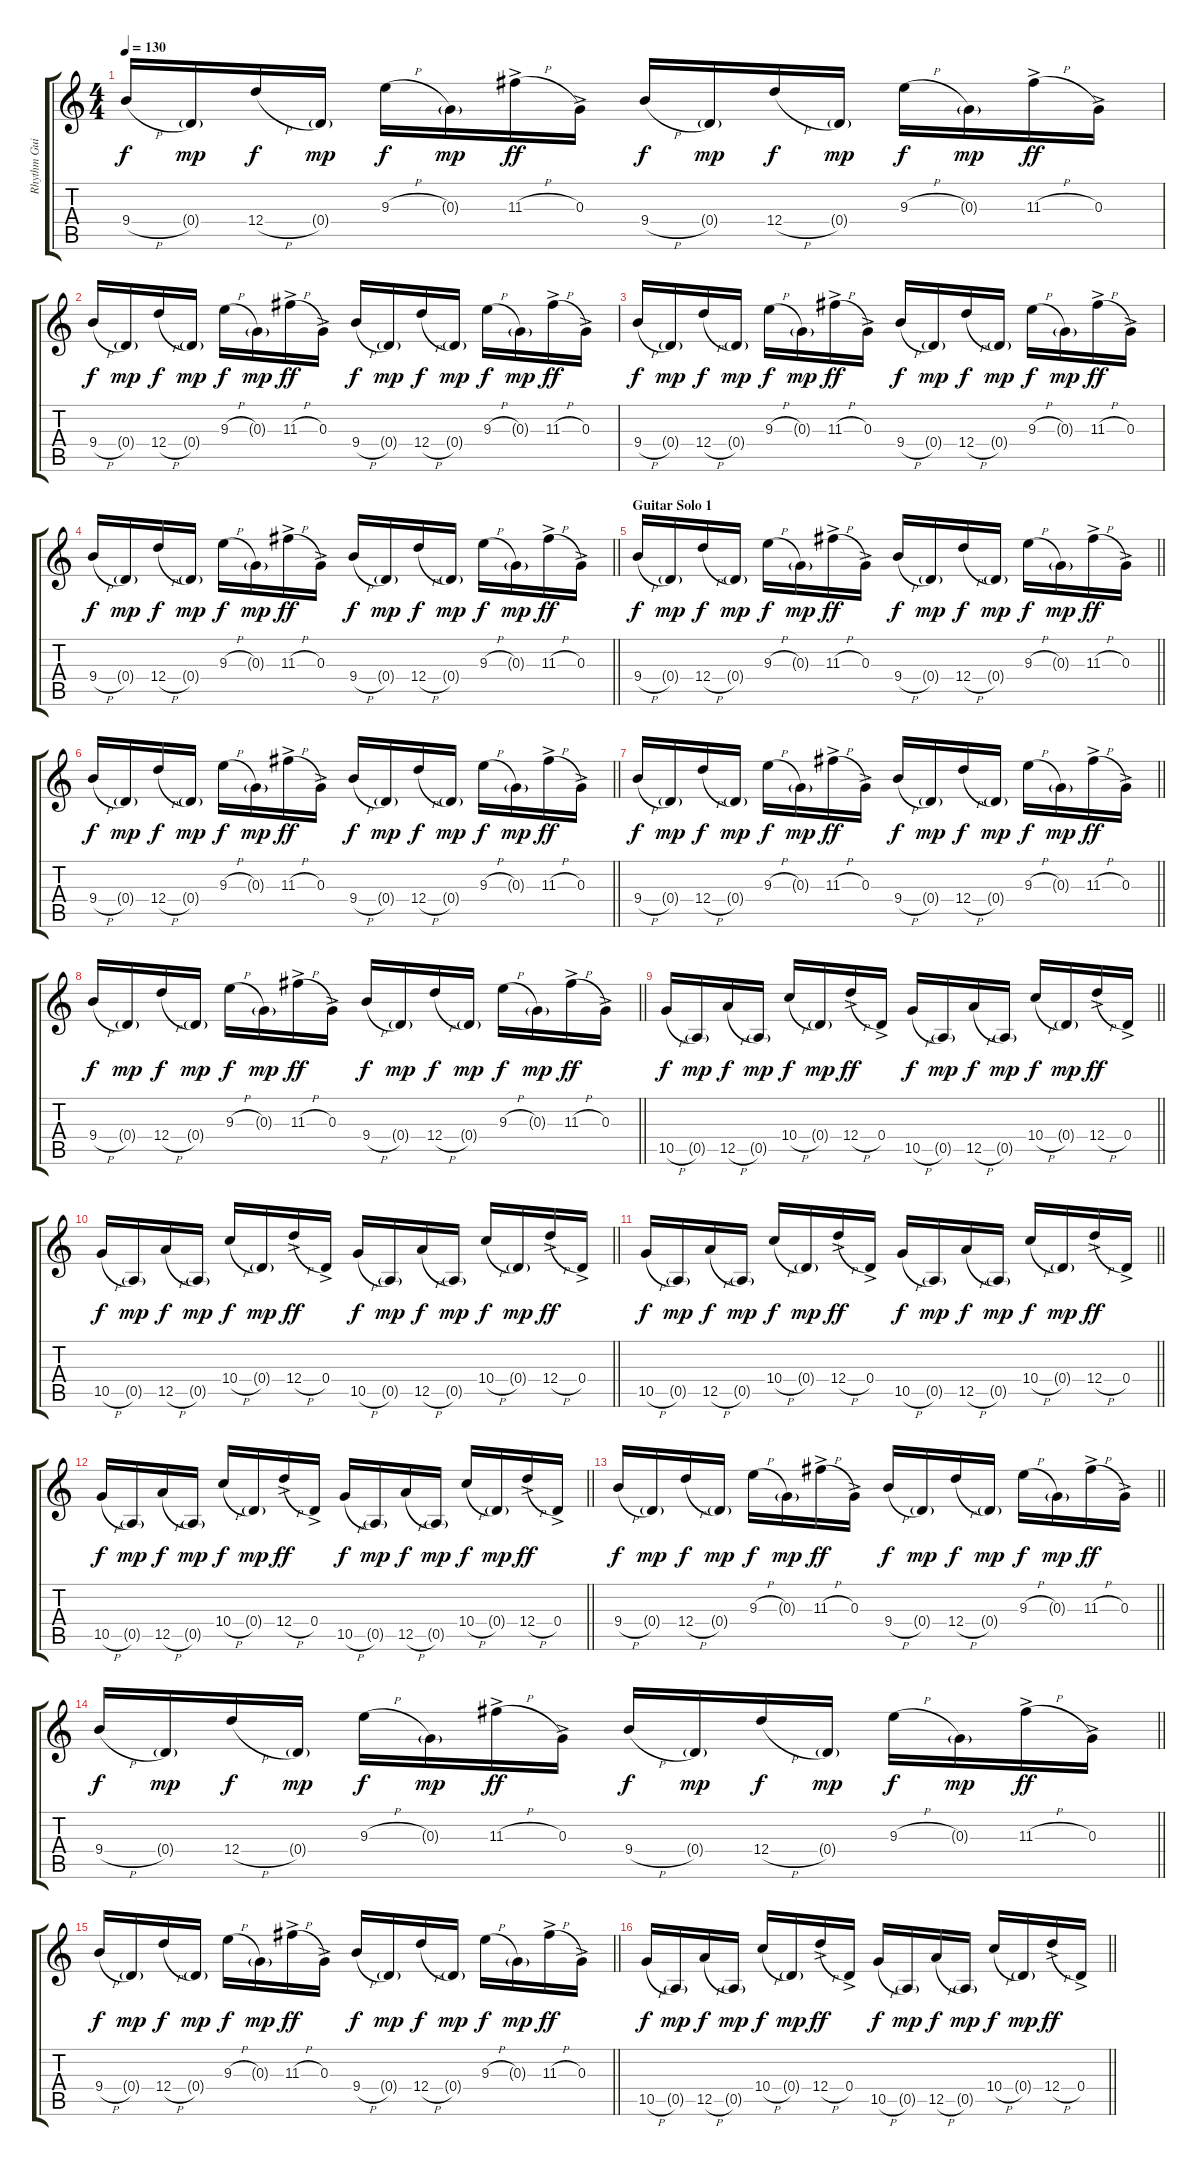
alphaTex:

\track ("Rhythm Guitar 2" "Rhythm Gui") {instrument overdrivenguitar}
\staff {score tabs}
\tuning (E4 B3 G3 D3 A2 E2) {hide}
\ts (4 4)
\tempo 130
\clef g2
\ks c
9.4{h}.16{dy f} 0.4{g}.16{dy mp} 12.4{h}.16{dy f} 0.4{g}.16{dy mp} 9.3{h}.16{dy f} 0.3{g}.16{dy mp} 11.3{h ac}.16{dy ff} 0.3{ac}.16 9.4{h}.16{dy f} 0.4{g}.16{dy mp} 12.4{h}.16{dy f} 0.4{g}.16{dy mp} 9.3{h}.16{dy f} 0.3{g}.16{dy mp} 11.3{h ac}.16{dy ff} 0.3{ac}.16 |
9.4{h}.16{dy f} 0.4{g}.16{dy mp} 12.4{h}.16{dy f} 0.4{g}.16{dy mp} 9.3{h}.16{dy f} 0.3{g}.16{dy mp} 11.3{h ac}.16{dy ff} 0.3{ac}.16 9.4{h}.16{dy f} 0.4{g}.16{dy mp} 12.4{h}.16{dy f} 0.4{g}.16{dy mp} 9.3{h}.16{dy f} 0.3{g}.16{dy mp} 11.3{h ac}.16{dy ff} 0.3{ac}.16 |
9.4{h}.16{dy f} 0.4{g}.16{dy mp} 12.4{h}.16{dy f} 0.4{g}.16{dy mp} 9.3{h}.16{dy f} 0.3{g}.16{dy mp} 11.3{h ac}.16{dy ff} 0.3{ac}.16 9.4{h}.16{dy f} 0.4{g}.16{dy mp} 12.4{h}.16{dy f} 0.4{g}.16{dy mp} 9.3{h}.16{dy f} 0.3{g}.16{dy mp} 11.3{h ac}.16{dy ff} 0.3{ac}.16 |
\barLineRight lightlight
9.4{h}.16{dy f} 0.4{g}.16{dy mp} 12.4{h}.16{dy f} 0.4{g}.16{dy mp} 9.3{h}.16{dy f} 0.3{g}.16{dy mp} 11.3{h ac}.16{dy ff} 0.3{ac}.16 9.4{h}.16{dy f} 0.4{g}.16{dy mp} 12.4{h}.16{dy f} 0.4{g}.16{dy mp} 9.3{h}.16{dy f} 0.3{g}.16{dy mp} 11.3{h ac}.16{dy ff} 0.3{ac}.16 |
\section ("" "Guitar Solo 1")
\barLineRight lightlight
9.4{h}.16{dy f volume 7} 0.4{g}.16{dy mp} 12.4{h}.16{dy f} 0.4{g}.16{dy mp} 9.3{h}.16{dy f} 0.3{g}.16{dy mp} 11.3{h ac}.16{dy ff} 0.3{ac}.16 9.4{h}.16{dy f} 0.4{g}.16{dy mp} 12.4{h}.16{dy f} 0.4{g}.16{dy mp} 9.3{h}.16{dy f} 0.3{g}.16{dy mp} 11.3{h ac}.16{dy ff} 0.3{ac}.16 |
\barLineRight lightlight
9.4{h}.16{dy f} 0.4{g}.16{dy mp} 12.4{h}.16{dy f} 0.4{g}.16{dy mp} 9.3{h}.16{dy f} 0.3{g}.16{dy mp} 11.3{h ac}.16{dy ff} 0.3{ac}.16 9.4{h}.16{dy f} 0.4{g}.16{dy mp} 12.4{h}.16{dy f} 0.4{g}.16{dy mp} 9.3{h}.16{dy f} 0.3{g}.16{dy mp} 11.3{h ac}.16{dy ff} 0.3{ac}.16 |
\barLineRight lightlight
9.4{h}.16{dy f} 0.4{g}.16{dy mp} 12.4{h}.16{dy f} 0.4{g}.16{dy mp} 9.3{h}.16{dy f} 0.3{g}.16{dy mp} 11.3{h ac}.16{dy ff} 0.3{ac}.16 9.4{h}.16{dy f} 0.4{g}.16{dy mp} 12.4{h}.16{dy f} 0.4{g}.16{dy mp} 9.3{h}.16{dy f} 0.3{g}.16{dy mp} 11.3{h ac}.16{dy ff} 0.3{ac}.16 |
\barLineRight lightlight
9.4{h}.16{dy f} 0.4{g}.16{dy mp} 12.4{h}.16{dy f} 0.4{g}.16{dy mp} 9.3{h}.16{dy f} 0.3{g}.16{dy mp} 11.3{h ac}.16{dy ff} 0.3{ac}.16 9.4{h}.16{dy f} 0.4{g}.16{dy mp} 12.4{h}.16{dy f} 0.4{g}.16{dy mp} 9.3{h}.16{dy f} 0.3{g}.16{dy mp} 11.3{h ac}.16{dy ff} 0.3{ac}.16 |
\barLineRight lightlight
10.5{h}.16{dy f} 0.5{g}.16{dy mp} 12.5{h}.16{dy f} 0.5{g}.16{dy mp} 10.4{h}.16{dy f} 0.4{g}.16{dy mp} 12.4{h ac}.16{dy ff} 0.4{ac}.16 10.5{h}.16{dy f} 0.5{g}.16{dy mp} 12.5{h}.16{dy f} 0.5{g}.16{dy mp} 10.4{h}.16{dy f} 0.4{g}.16{dy mp} 12.4{h ac}.16{dy ff} 0.4{ac}.16 |
\barLineRight lightlight
10.5{h}.16{dy f} 0.5{g}.16{dy mp} 12.5{h}.16{dy f} 0.5{g}.16{dy mp} 10.4{h}.16{dy f} 0.4{g}.16{dy mp} 12.4{h ac}.16{dy ff} 0.4{ac}.16 10.5{h}.16{dy f} 0.5{g}.16{dy mp} 12.5{h}.16{dy f} 0.5{g}.16{dy mp} 10.4{h}.16{dy f} 0.4{g}.16{dy mp} 12.4{h ac}.16{dy ff} 0.4{ac}.16 |
\barLineRight lightlight
10.5{h}.16{dy f} 0.5{g}.16{dy mp} 12.5{h}.16{dy f} 0.5{g}.16{dy mp} 10.4{h}.16{dy f} 0.4{g}.16{dy mp} 12.4{h ac}.16{dy ff} 0.4{ac}.16 10.5{h}.16{dy f} 0.5{g}.16{dy mp} 12.5{h}.16{dy f} 0.5{g}.16{dy mp} 10.4{h}.16{dy f} 0.4{g}.16{dy mp} 12.4{h ac}.16{dy ff} 0.4{ac}.16 |
\barLineRight lightlight
10.5{h}.16{dy f} 0.5{g}.16{dy mp} 12.5{h}.16{dy f} 0.5{g}.16{dy mp} 10.4{h}.16{dy f} 0.4{g}.16{dy mp} 12.4{h ac}.16{dy ff} 0.4{ac}.16 10.5{h}.16{dy f} 0.5{g}.16{dy mp} 12.5{h}.16{dy f} 0.5{g}.16{dy mp} 10.4{h}.16{dy f} 0.4{g}.16{dy mp} 12.4{h ac}.16{dy ff} 0.4{ac}.16 |
\barLineRight lightlight
9.4{h}.16{dy f} 0.4{g}.16{dy mp} 12.4{h}.16{dy f} 0.4{g}.16{dy mp} 9.3{h}.16{dy f} 0.3{g}.16{dy mp} 11.3{h ac}.16{dy ff} 0.3{ac}.16 9.4{h}.16{dy f} 0.4{g}.16{dy mp} 12.4{h}.16{dy f} 0.4{g}.16{dy mp} 9.3{h}.16{dy f} 0.3{g}.16{dy mp} 11.3{h ac}.16{dy ff} 0.3{ac}.16 |
\barLineRight lightlight
9.4{h}.16{dy f} 0.4{g}.16{dy mp} 12.4{h}.16{dy f} 0.4{g}.16{dy mp} 9.3{h}.16{dy f} 0.3{g}.16{dy mp} 11.3{h ac}.16{dy ff} 0.3{ac}.16 9.4{h}.16{dy f} 0.4{g}.16{dy mp} 12.4{h}.16{dy f} 0.4{g}.16{dy mp} 9.3{h}.16{dy f} 0.3{g}.16{dy mp} 11.3{h ac}.16{dy ff} 0.3{ac}.16 |
\barLineRight lightlight
9.4{h}.16{dy f} 0.4{g}.16{dy mp} 12.4{h}.16{dy f} 0.4{g}.16{dy mp} 9.3{h}.16{dy f} 0.3{g}.16{dy mp} 11.3{h ac}.16{dy ff} 0.3{ac}.16 9.4{h}.16{dy f} 0.4{g}.16{dy mp} 12.4{h}.16{dy f} 0.4{g}.16{dy mp} 9.3{h}.16{dy f} 0.3{g}.16{dy mp} 11.3{h ac}.16{dy ff} 0.3{ac}.16 |
\barLineRight lightlight
10.5{h}.16{dy f} 0.5{g}.16{dy mp} 12.5{h}.16{dy f} 0.5{g}.16{dy mp} 10.4{h}.16{dy f} 0.4{g}.16{dy mp} 12.4{h ac}.16{dy ff} 0.4{ac}.16 10.5{h}.16{dy f} 0.5{g}.16{dy mp} 12.5{h}.16{dy f} 0.5{g}.16{dy mp} 10.4{h}.16{dy f} 0.4{g}.16{dy mp} 12.4{h ac}.16{dy ff} 0.4{ac}.16
